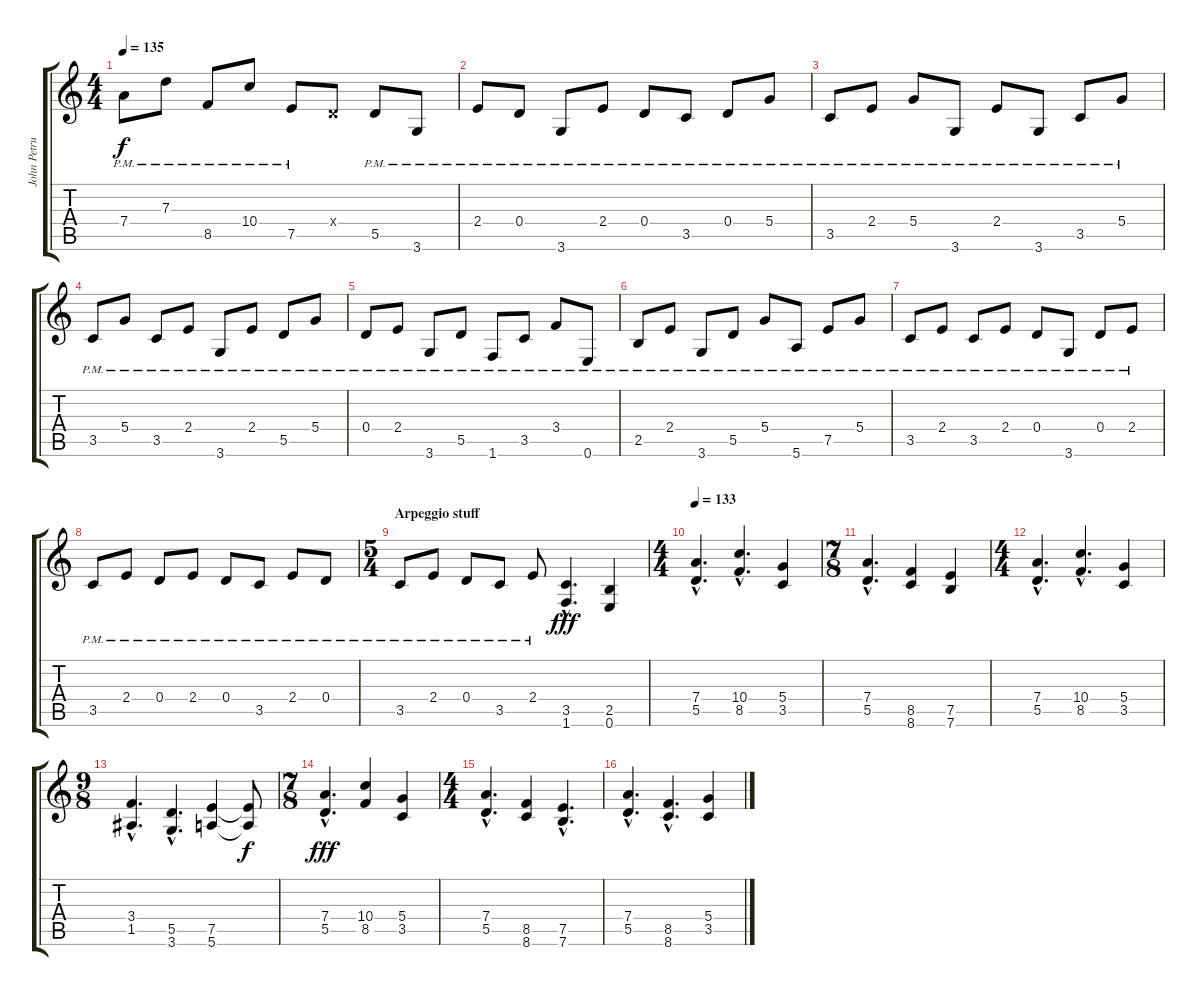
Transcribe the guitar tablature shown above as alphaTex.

\track ("John Petrucci" "John Petru") {instrument distortionguitar}
\staff {score tabs}
\tuning (E4 B3 G3 D3 A2 E2) {hide}
\ts (4 4)
\tempo 135
\clef g2
\ks c
7.4{pm}.8{dy f} 7.3{pm}.8 8.5{pm}.8 10.4{pm}.8 7.5{pm}.8 0.4{x}.8 5.5{pm}.8 3.6{pm}.8 |
2.4{pm}.8 0.4{pm}.8 3.6{pm}.8 2.4{pm}.8 0.4{pm}.8 3.5{pm}.8 0.4{pm}.8 5.4{pm}.8 |
3.5{pm}.8 2.4{pm}.8 5.4{pm}.8 3.6{pm}.8 2.4{pm}.8 3.6{pm}.8 3.5{pm}.8 5.4{pm}.8 |
3.5{pm}.8 5.4{pm}.8 3.5{pm}.8 2.4{pm}.8 3.6{pm}.8 2.4{pm}.8 5.5{pm}.8 5.4{pm}.8 |
0.4{pm}.8 2.4{pm}.8 3.6{pm}.8 5.5{pm}.8 1.6{pm}.8 3.5{pm}.8 3.4{pm}.8 0.6{pm}.8 |
2.5{pm}.8 2.4{pm}.8 3.6{pm}.8 5.5{pm}.8 5.4{pm}.8 5.6{pm}.8 7.5{pm}.8 5.4{pm}.8 |
3.5{pm}.8 2.4{pm}.8 3.5{pm}.8 2.4{pm}.8 0.4{pm}.8 3.6{pm}.8 0.4{pm}.8 2.4{pm}.8 |
3.5{pm}.8 2.4{pm}.8 0.4{pm}.8 2.4{pm}.8 0.4{pm}.8 3.5{pm}.8 2.4{pm}.8 0.4{pm}.8 |
\ts (5 4)
\section ("" "Arpeggio stuff")
3.5{pm}.8 2.4{pm}.8 0.4{pm}.8 3.5{pm}.8 2.4{pm}.8 (3.5{hac} 1.6{hac}).4{d dy fff} (2.5 0.6).4 |
\ts (4 4)
\tempo 133
(7.4{hac} 5.5{hac}).4{d volume 12} (10.4{hac} 8.5{hac}).4{d} (5.4 3.5).4 |
\ts (7 8)
(7.4{hac} 5.5{hac}).4{d} (8.5 8.6).4 (7.5 7.6).4 |
\ts (4 4)
(7.4{hac} 5.5{hac}).4{d} (10.4{hac} 8.5{hac}).4{d} (5.4 3.5).4 |
\ts (9 8)
(3.4{hac} 1.5{hac}).4{d} (5.5{hac} 3.6{hac}).4{d} (7.5 5.6).4 (7.5{t} 5.6{t}).8{dy f} |
\ts (7 8)
(7.4{hac} 5.5{hac}).4{d dy fff} (10.4 8.5).4 (5.4 3.5).4 |
\ts (4 4)
(7.4{hac} 5.5{hac}).4{d} (8.5 8.6).4 (7.5{hac} 7.6{hac}).4{d} |
(7.4{hac} 5.5{hac}).4{d} (8.5{hac} 8.6{hac}).4{d} (5.4 3.5).4
